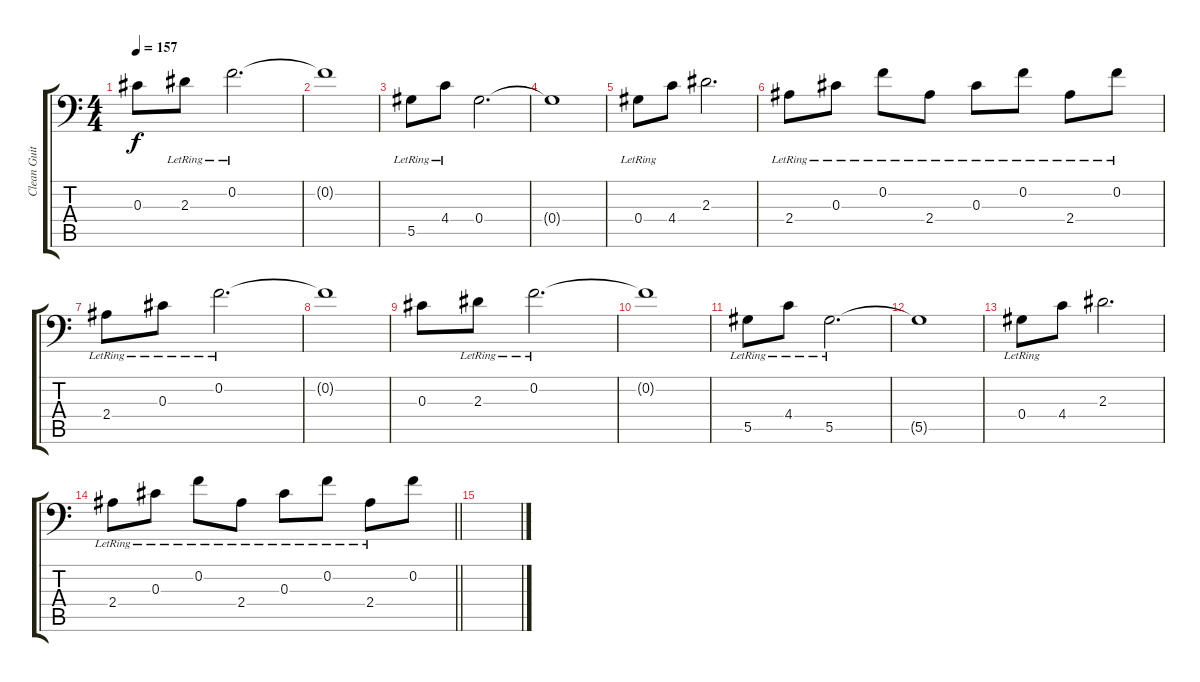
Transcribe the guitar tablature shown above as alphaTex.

\track ("Clean Guitar 2" "Clean Guit") {instrument electricguitarclean}
\staff {score tabs}
\tuning (Bb3 F3 Db3 Ab2 Eb2 Bb1) {hide}
\ts (4 4)
\tempo 157
\clef f4
\ks c
0.3.8{dy f} 2.3{lr}.8 0.2{lr}.2{d} |
0.2{t}.1 |
5.5{lr}.8 4.4{lr}.8 0.4.2{d} |
0.4{t}.1 |
0.4{lr}.8 4.4.8 2.3.2{d} |
2.4{lr}.8 0.3{lr}.8 0.2{lr}.8 2.4{lr}.8 0.3{lr}.8 0.2{lr}.8 2.4{lr}.8 0.2{lr}.8 |
2.4{lr}.8 0.3{lr}.8 0.2{lr}.2{d} |
0.2{t}.1 |
0.3.8 2.3{lr}.8 0.2{lr}.2{d} |
0.2{t}.1 |
5.5{lr}.8 4.4{lr}.8 5.5{lr}.2{d} |
5.5{t}.1 |
0.4{lr}.8 4.4.8 2.3.2{d} |
\barLineRight lightlight
2.4{lr}.8 0.3{lr}.8 0.2{lr}.8 2.4{lr}.8 0.3{lr}.8 0.2{lr}.8 2.4{lr}.8 0.2.8 |
\section ("" "")
